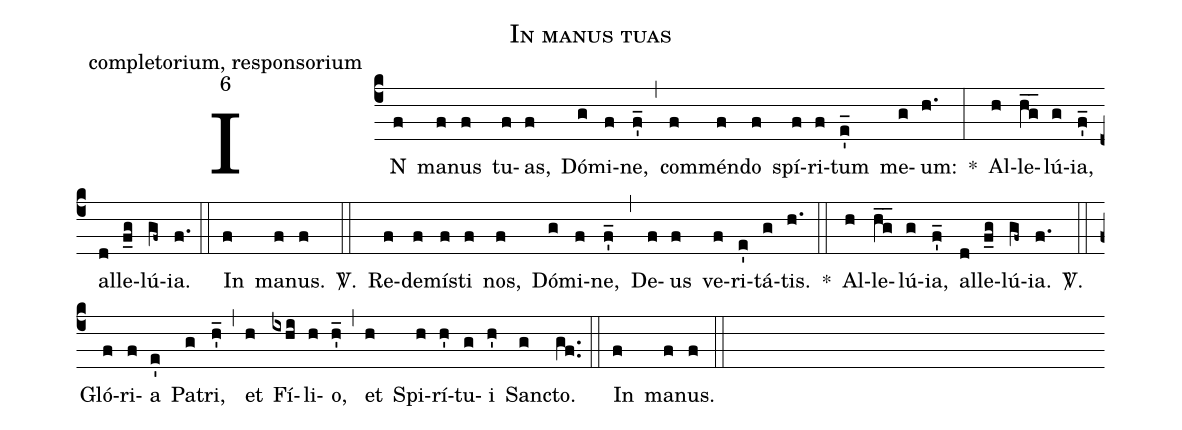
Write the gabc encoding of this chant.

name: In manus tuas;
office-part: completorium, responsorium;
mode: 6;
%%
(c4)
IN(f) ma(f)nus(f) tu(f)as,(f) Dó(g)mi(f)ne,(f'_) (,)
com(f)mén(f)do(f) spí(f)ri(f)tum(e'_) me(g)um:(h.) *(:)
Al(h)le(hg__)lú(g)ia,(f'_) al(d)le(f_g)lú(gf~)ia.(f.) (::)
In(f) ma(f)nus.(f) <sp>V/</sp>.(::)
Re(f)de(f)mís(f)ti(f) nos,(f) Dó(g)mi(f)ne,(f'_) (,)
De(f)us(f) ve(f)ri(e')tá(g)tis.(h.) *(::)
Al(h)le(hg__)lú(g)ia,(f'_) al(d)le(f_g)lú(gf~)ia.(f.) <sp>V/</sp>.(::)
Gló(f)ri(f)a(e') Pa(g)tri,(h'_) (,)
et(h) Fí(ixhi)li(h)o,(h'_) (,)
et(h) Spi(h)rí(h')tu(g)i(h') San(g)cto.(gf..) (::)
In(f) ma(f)nus.(f) (::)
